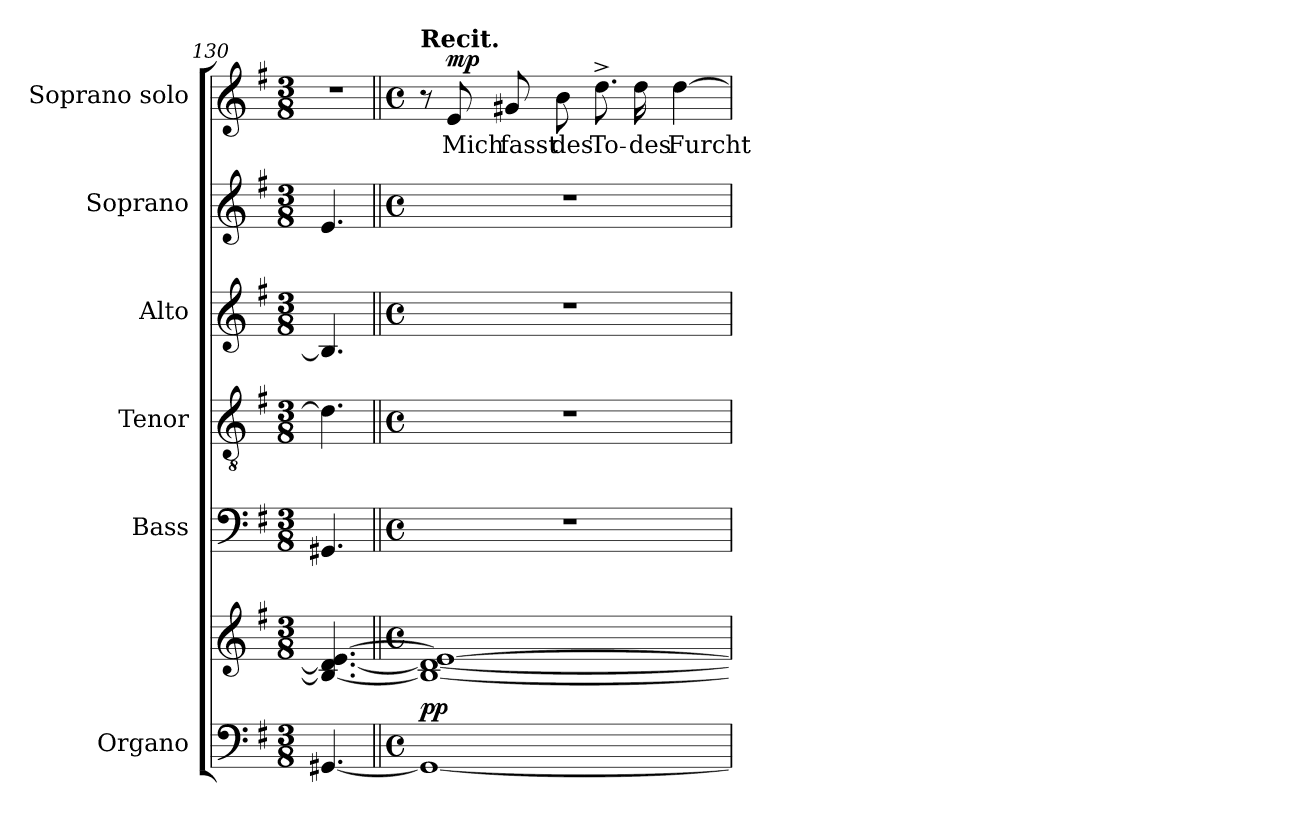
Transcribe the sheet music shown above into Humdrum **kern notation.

**kern	**kern	**dynam	**kern	**kern	**kern	**kern	**kern	**text	**dynam
*part6	*part6	*part6	*part5	*part4	*part3	*part2	*part1	*part1	*part1
*staff7	*staff6	*staff6/7	*staff5	*staff4	*staff3	*staff2	*staff1	*staff1	*staff1
*I"Organo	*	*	*I"Bass	*I"Tenor	*I"Alto	*I"Soprano	*I"Soprano solo	*	*
*I'Org.	*	*	*I'B.	*I'T.	*I'A.	*I'S.	*I'S.s	*	*
*clefF4	*clefG2	*	*clefF4	*clefGv2	*clefG2	*clefG2	*clefG2	*	*
*k[f#]	*k[f#]	*	*k[f#]	*k[f#]	*k[f#]	*k[f#]	*k[f#]	*	*
*M3/8	*M3/8	*	*M3/8	*M3/8	*M3/8	*M3/8	*M3/8	*	*
=130	=130	=130	=130	=130	=130	=130	=130	=130	=130
[4.GG#X/	4.B/_ 4.d/_ [4.e/	.	4.GG#X/	4.d\]	4.B/]	4.e/	4.r	.	.
!!LO:LB:g=z
=131||	=131||	=131||	=131||	=131||	=131||	=131||	=131||	=131||	=131||
!!LO:REH:place=s1:a:B:fs=14:t=H:qo=0.5
*M4/4	*M4/4	*	*M4/4	*M4/4	*M4/4	*M4/4	*M4/4	*	*
*met(c)	*met(c)	*	*met(c)	*met(c)	*met(c)	*met(c)	*met(c)	*	*
!	!	!	!	!	!	!	!LO:TX:a:B:t=Recit.	!	!
!	!	!LO:DY:a=2	!	!	!	!	!	!	!
1GG#_	1B_ 1d_ 1e_	pp	1r	1r	1r	1r	8r	.	.
!	!	!	!	!	!	!	!	!LO:LY:b	!LO:DY:a
.	.	.	.	.	.	.	8e/	Mich	mp
!	!	!	!	!	!	!	!	!LO:LY:b	!
.	.	.	.	.	.	.	8g#X/	fasst	.
!	!	!	!	!	!	!	!	!LO:LY:b	!
.	.	.	.	.	.	.	8b\	des	.
!	!	!	!	!	!	!	!	!LO:LY:b	!
.	.	.	.	.	.	.	8.dd^\	To-	.
!	!	!	!	!	!	!	!	!LO:LY:b	!
.	.	.	.	.	.	.	16dd\	-des	.
!	!	!	!	!	!	!	!	!LO:LY:b	!
.	.	.	.	.	.	.	[4dd\	Furcht	.
=	=	=	=	=	=	=	=	=	=
*-	*-	*-	*-	*-	*-	*-	*-	*-	*-
